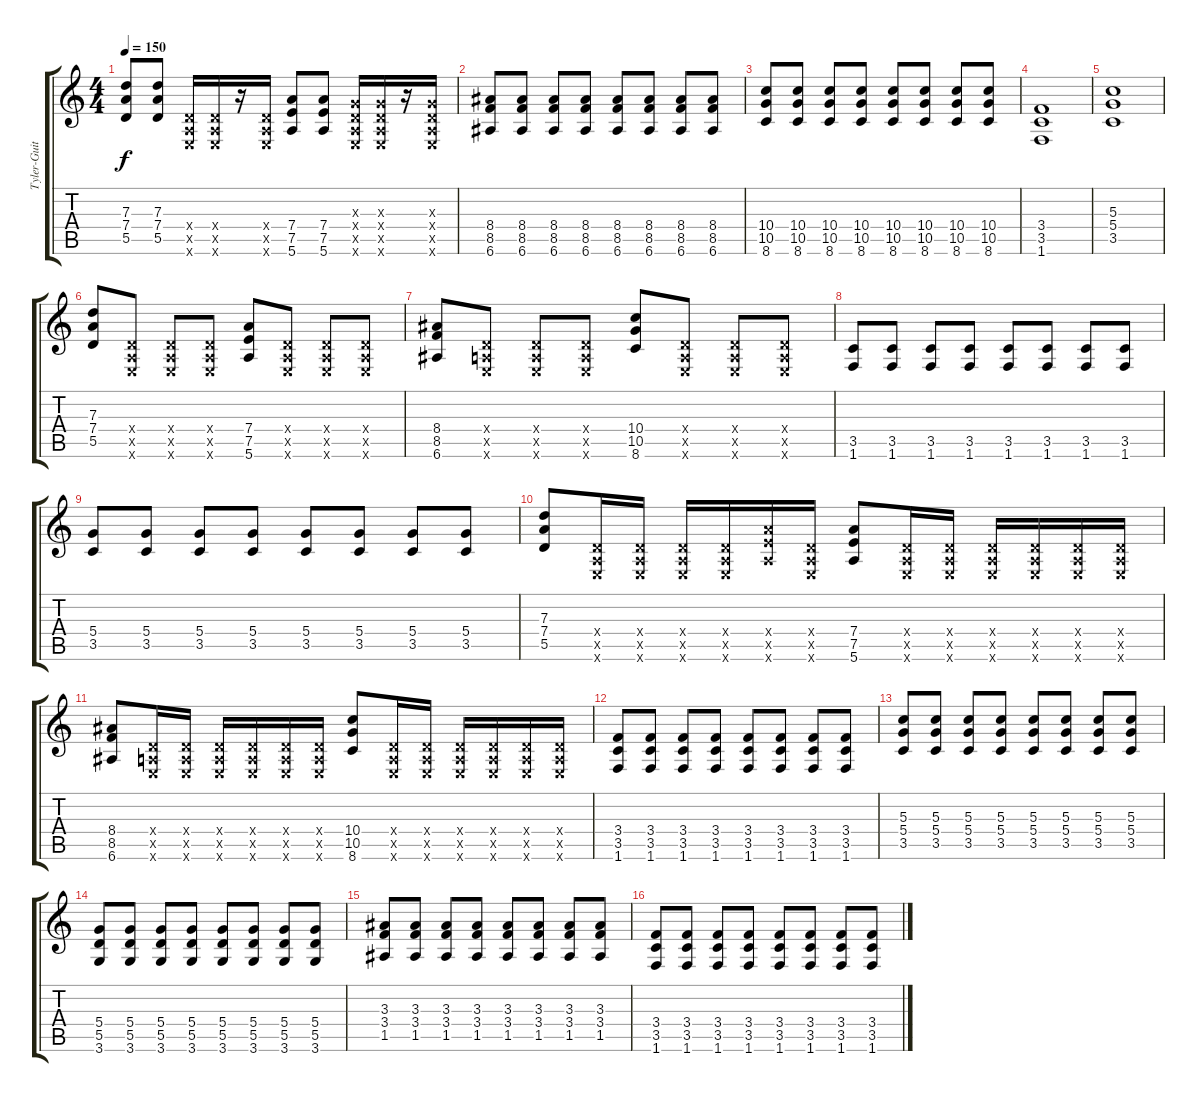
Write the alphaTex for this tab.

\track ("Tyler-Guitar1" "Tyler-Guit") {instrument overdrivenguitar}
\staff {score tabs}
\tuning (E4 B3 G3 D3 A2 E2) {hide}
\ts (4 4)
\tempo 150
\clef g2
\ks c
(7.3 7.4 5.5).8{dy f} (7.3 7.4 5.5).8 (0.4{x} 0.5{x} 0.6{x}).16 (0.4{x} 0.5{x} 0.6{x}).16 r.16 (0.4{x} 0.5{x} 0.6{x}).16 (7.4 7.5 5.6).8 (7.4 7.5 5.6).8 (0.3{x} 0.4{x} 0.5{x} 0.6{x}).16 (0.3{x} 0.4{x} 0.5{x} 0.6{x}).16 r.16 (0.3{x} 0.4{x} 0.5{x} 0.6{x}).16 |
(8.4 8.5 6.6).8{instrument electricguitarmuted} (8.4 8.5 6.6).8 (8.4 8.5 6.6).8 (8.4 8.5 6.6).8 (8.4 8.5 6.6).8 (8.4 8.5 6.6).8 (8.4 8.5 6.6).8 (8.4 8.5 6.6).8 |
(10.4 10.5 8.6).8 (10.4 10.5 8.6).8 (10.4 10.5 8.6).8 (10.4 10.5 8.6).8 (10.4 10.5 8.6).8 (10.4 10.5 8.6).8 (10.4 10.5 8.6).8 (10.4 10.5 8.6).8 |
(3.4 3.5 1.6).1{instrument overdrivenguitar} |
(5.3 5.4 3.5).1 |
(7.3 7.4 5.5).8 (0.4{x} 0.5{x} 0.6{x}).8 (0.4{x} 0.5{x} 0.6{x}).8 (0.4{x} 0.5{x} 0.6{x}).8 (7.4 7.5 5.6).8 (0.4{x} 0.5{x} 0.6{x}).8 (0.4{x} 0.5{x} 0.6{x}).8 (0.4{x} 0.5{x} 0.6{x}).8 |
(8.4 8.5 6.6).8 (0.4{x} 0.5{x} 0.6{x}).8 (0.4{x} 0.5{x} 0.6{x}).8 (0.4{x} 0.5{x} 0.6{x}).8 (10.4 10.5 8.6).8 (0.4{x} 0.5{x} 0.6{x}).8 (0.4{x} 0.5{x} 0.6{x}).8 (0.4{x} 0.5{x} 0.6{x}).8 |
(3.5 1.6).8 (3.5 1.6).8 (3.5 1.6).8 (3.5 1.6).8 (3.5 1.6).8 (3.5 1.6).8 (3.5 1.6).8 (3.5 1.6).8 |
(5.4 3.5).8 (5.4 3.5).8 (5.4 3.5).8 (5.4 3.5).8 (5.4 3.5).8 (5.4 3.5).8 (5.4 3.5).8 (5.4 3.5).8 |
(7.3 7.4 5.5).8 (0.4{x} 0.5{x} 0.6{x}).16 (0.4{x} 0.5{x} 0.6{x}).16 (0.4{x} 0.5{x} 0.6{x}).16 (0.4{x} 0.5{x} 0.6{x}).16 (7.4{x} 7.5{x} 5.6{x}).16 (0.4{x} 0.5{x} 0.6{x}).16 (7.4 7.5 5.6).8 (0.4{x} 0.5{x} 0.6{x}).16 (0.4{x} 0.5{x} 0.6{x}).16 (0.4{x} 0.5{x} 0.6{x}).16 (0.4{x} 0.5{x} 0.6{x}).16 (0.4{x} 0.5{x} 0.6{x}).16 (0.4{x} 0.5{x} 0.6{x}).16 |
(8.4 8.5 6.6).8 (0.4{x} 0.5{x} 0.6{x}).16 (0.4{x} 0.5{x} 0.6{x}).16 (0.4{x} 0.5{x} 0.6{x}).16 (0.4{x} 0.5{x} 0.6{x}).16 (0.4{x} 0.5{x} 0.6{x}).16 (0.4{x} 0.5{x} 0.6{x}).16 (10.4 10.5 8.6).8 (0.4{x} 0.5{x} 0.6{x}).16 (0.4{x} 0.5{x} 0.6{x}).16 (0.4{x} 0.5{x} 0.6{x}).16 (0.4{x} 0.5{x} 0.6{x}).16 (0.4{x} 0.5{x} 0.6{x}).16 (0.4{x} 0.5{x} 0.6{x}).16 |
(3.4 3.5 1.6).8 (3.4 3.5 1.6).8 (3.4 3.5 1.6).8 (3.4 3.5 1.6).8 (3.4 3.5 1.6).8 (3.4 3.5 1.6).8 (3.4 3.5 1.6).8 (3.4 3.5 1.6).8 |
(5.3 5.4 3.5).8 (5.3 5.4 3.5).8 (5.3 5.4 3.5).8 (5.3 5.4 3.5).8 (5.3 5.4 3.5).8 (5.3 5.4 3.5).8 (5.3 5.4 3.5).8 (5.3 5.4 3.5).8 |
(5.4 5.5 3.6).8 (5.4 5.5 3.6).8 (5.4 5.5 3.6).8 (5.4 5.5 3.6).8 (5.4 5.5 3.6).8 (5.4 5.5 3.6).8 (5.4 5.5 3.6).8 (5.4 5.5 3.6).8 |
(3.3 3.4 1.5).8 (3.3 3.4 1.5).8 (3.3 3.4 1.5).8 (3.3 3.4 1.5).8 (3.3 3.4 1.5).8 (3.3 3.4 1.5).8 (3.3 3.4 1.5).8 (3.3 3.4 1.5).8 |
(3.4 3.5 1.6).8 (3.4 3.5 1.6).8 (3.4 3.5 1.6).8 (3.4 3.5 1.6).8 (3.4 3.5 1.6).8 (3.4 3.5 1.6).8 (3.4 3.5 1.6).8 (3.4 3.5 1.6).8
